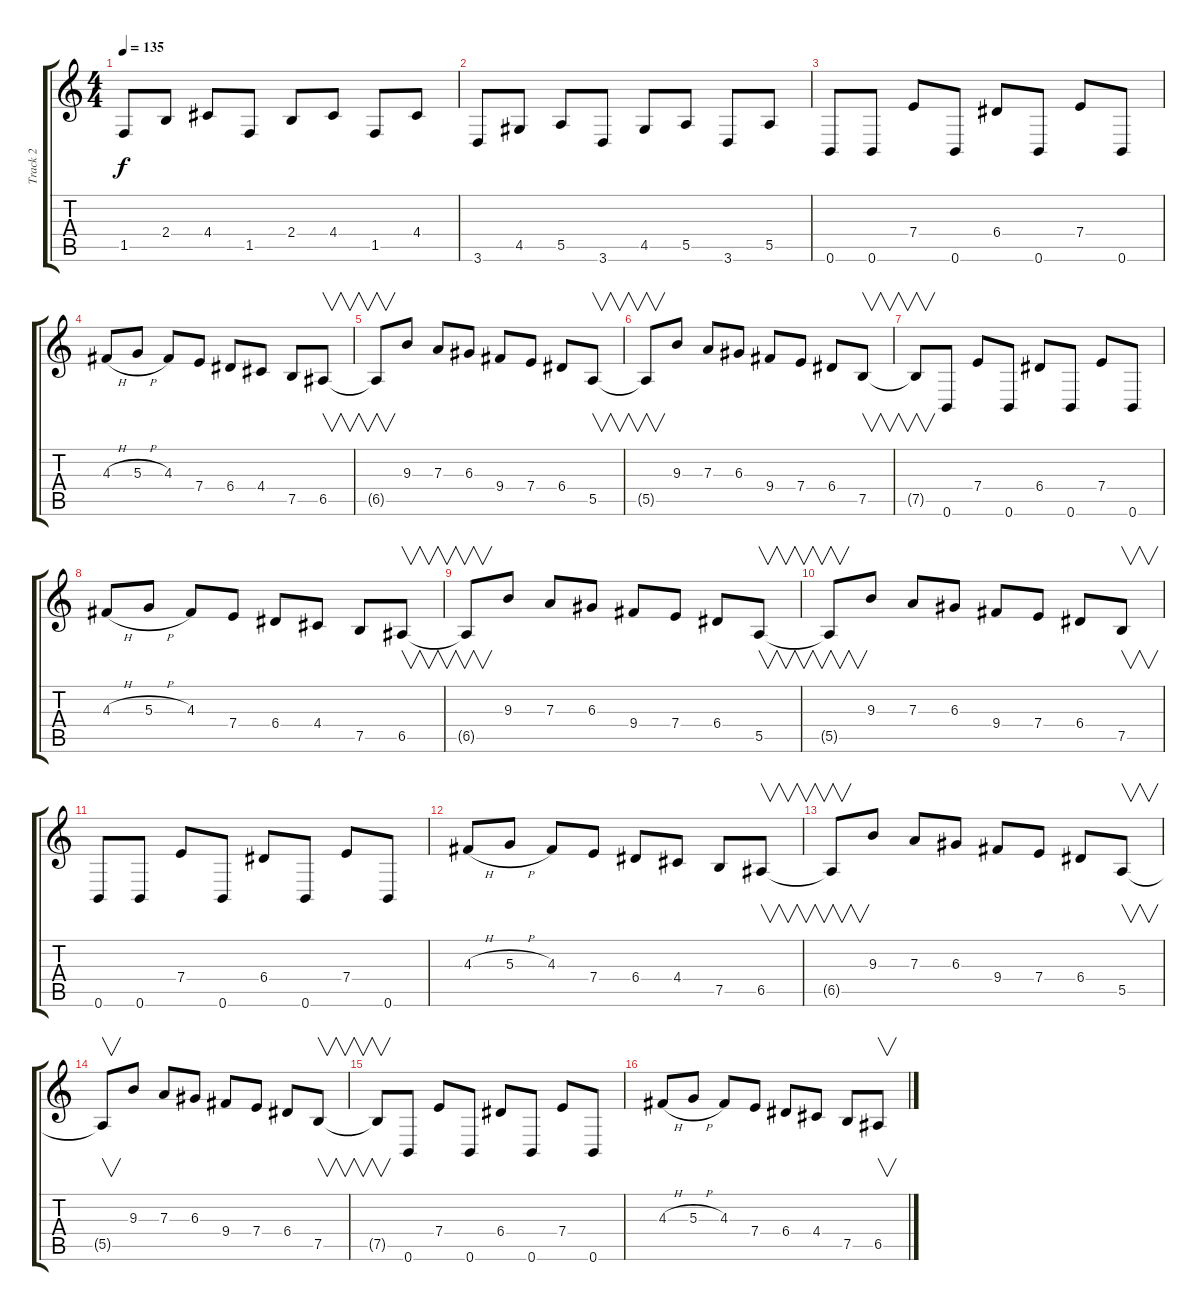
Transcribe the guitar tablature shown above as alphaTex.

\track ("Track 2" "Track 2") {instrument overdrivenguitar}
\staff {score tabs}
\tuning (B3 Gb3 D3 A2 E2 B1) {hide}
\ts (4 4)
\tempo 135
\clef g2
\ks c
1.5.8{dy f} 2.4.8 4.4.8 1.5.8 2.4.8 4.4.8 1.5.8 4.4.8 |
3.6.8 4.5.8 5.5.8 3.6.8 4.5.8 5.5.8 3.6.8 5.5.8 |
0.6.8 0.6.8 7.4.8 0.6.8 6.4.8 0.6.8 7.4.8 0.6.8 |
4.3{h}.8 5.3{h}.8 4.3.8 7.4.8 6.4.8 4.4.8 7.5.8 6.5.8{v} |
6.5{t}.8{v} 9.3.8 7.3.8 6.3.8 9.4.8 7.4.8 6.4.8 5.5.8{v} |
5.5{t}.8{v} 9.3.8 7.3.8 6.3.8 9.4.8 7.4.8 6.4.8 7.5.8{v} |
7.5{t}.8{v} 0.6.8 7.4.8 0.6.8 6.4.8 0.6.8 7.4.8 0.6.8 |
4.3{h}.8 5.3{h}.8 4.3.8 7.4.8 6.4.8 4.4.8 7.5.8 6.5.8{v} |
6.5{t}.8{v} 9.3.8 7.3.8 6.3.8 9.4.8 7.4.8 6.4.8 5.5.8{v} |
5.5{t}.8{v} 9.3.8 7.3.8 6.3.8 9.4.8 7.4.8 6.4.8 7.5.8{v} |
0.6.8 0.6.8 7.4.8 0.6.8 6.4.8 0.6.8 7.4.8 0.6.8 |
4.3{h}.8 5.3{h}.8 4.3.8 7.4.8 6.4.8 4.4.8 7.5.8 6.5.8{v} |
6.5{t}.8{v} 9.3.8 7.3.8 6.3.8 9.4.8 7.4.8 6.4.8 5.5.8{v} |
5.5{t}.8{v} 9.3.8 7.3.8 6.3.8 9.4.8 7.4.8 6.4.8 7.5.8{v} |
7.5{t}.8{v} 0.6.8 7.4.8 0.6.8 6.4.8 0.6.8 7.4.8 0.6.8 |
4.3{h}.8 5.3{h}.8 4.3.8 7.4.8 6.4.8 4.4.8 7.5.8 6.5.8{v}
